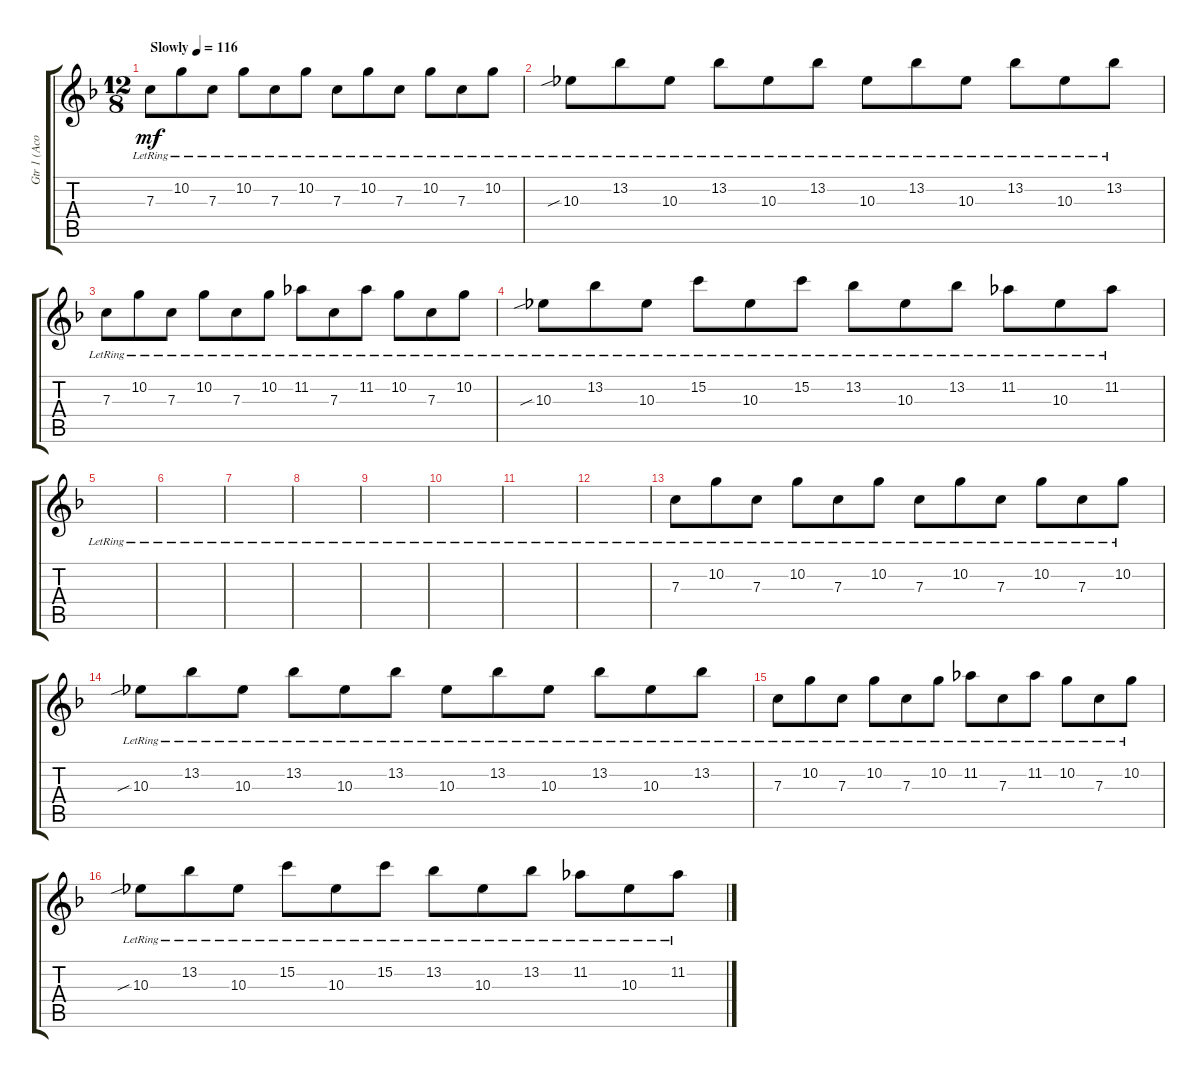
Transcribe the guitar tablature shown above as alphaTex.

\track ("Gtr 1 (Acoustic)" "Gtr 1 (Aco") {instrument acousticguitarsteel}
\staff {score tabs}
\tuning (D4 A3 F3 C3 G2 C2) {hide}
\ts (12 8)
\tempo (116 "Slowly")
\clef g2
\ks f
7.3{lr}.8{dy mf instrument acousticguitarsteel} 10.2{lr}.8 7.3{lr}.8 10.2{lr}.8 7.3{lr}.8 10.2{lr}.8 7.3{lr}.8 10.2{lr}.8 7.3{lr}.8 10.2{lr}.8 7.3{lr}.8 10.2{lr}.8 |
10.3{sib lr}.8 13.2{lr}.8 10.3{lr}.8 13.2{lr}.8 10.3{lr}.8 13.2{lr}.8 10.3{lr}.8 13.2{lr}.8 10.3{lr}.8 13.2{lr}.8 10.3{lr}.8 13.2{lr}.8 |
7.3{lr}.8 10.2{lr}.8 7.3{lr}.8 10.2{lr}.8 7.3{lr}.8 10.2{lr}.8 11.2{lr}.8 7.3{lr}.8 11.2{lr}.8 10.2{lr}.8 7.3{lr}.8 10.2{lr}.8 |
10.3{sib lr}.8 13.2{lr}.8 10.3{lr}.8 15.2{lr}.8 10.3{lr}.8 15.2{lr}.8 13.2{lr}.8 10.3{lr}.8 13.2{lr}.8 11.2{lr}.8 10.3{lr}.8 11.2{lr}.8 |
|
|
|
|
|
|
|
|
7.3{lr}.8 10.2{lr}.8 7.3{lr}.8 10.2{lr}.8 7.3{lr}.8 10.2{lr}.8 7.3{lr}.8 10.2{lr}.8 7.3{lr}.8 10.2{lr}.8 7.3{lr}.8 10.2{lr}.8 |
10.3{sib lr}.8 13.2{lr}.8 10.3{lr}.8 13.2{lr}.8 10.3{lr}.8 13.2{lr}.8 10.3{lr}.8 13.2{lr}.8 10.3{lr}.8 13.2{lr}.8 10.3{lr}.8 13.2{lr}.8 |
7.3{lr}.8 10.2{lr}.8 7.3{lr}.8 10.2{lr}.8 7.3{lr}.8 10.2{lr}.8 11.2{lr}.8 7.3{lr}.8 11.2{lr}.8 10.2{lr}.8 7.3{lr}.8 10.2{lr}.8 |
10.3{sib lr}.8 13.2{lr}.8 10.3{lr}.8 15.2{lr}.8 10.3{lr}.8 15.2{lr}.8 13.2{lr}.8 10.3{lr}.8 13.2{lr}.8 11.2{lr}.8 10.3{lr}.8 11.2{lr}.8
